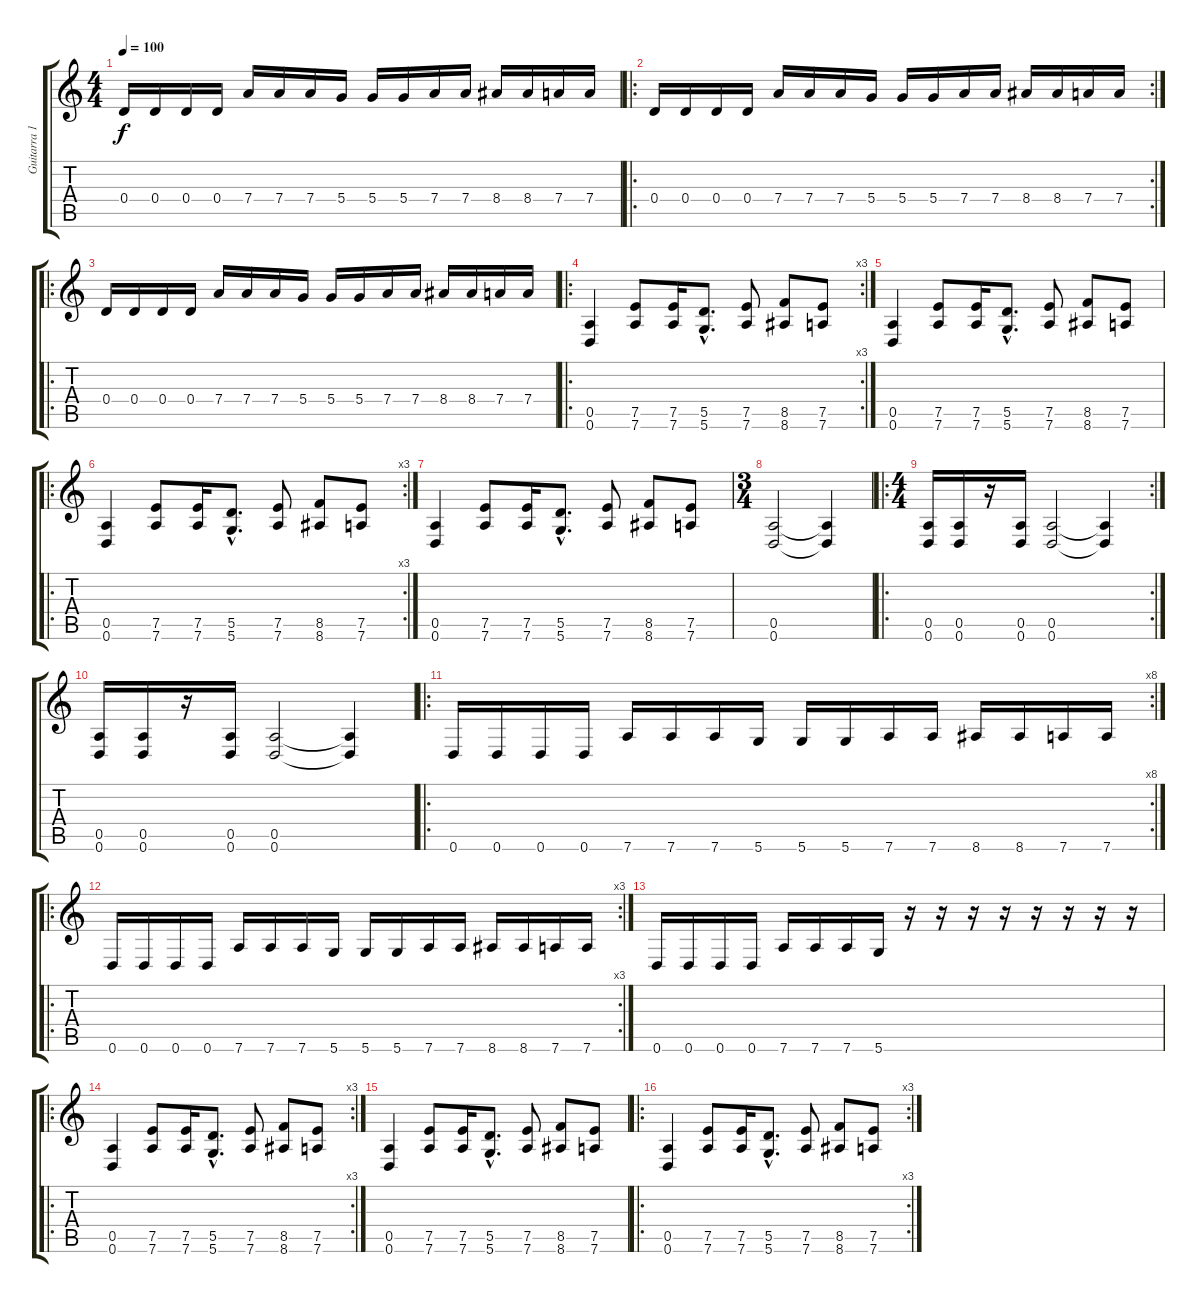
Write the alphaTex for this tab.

\track ("Guitarra 1" "Guitarra 1") {instrument electricguitarmuted}
\staff {score tabs}
\tuning (E4 B3 G3 D3 A2 D2) {hide}
\ts (4 4)
\tempo 100
\clef g2
\ks c
0.4.16{dy f instrument electricguitarmuted} 0.4.16 0.4.16 0.4.16 7.4.16 7.4.16 7.4.16 5.4.16 5.4.16 5.4.16 7.4.16 7.4.16 8.4.16 8.4.16 7.4.16 7.4.16 |
\ro
\rc 2
0.4.16 0.4.16 0.4.16 0.4.16 7.4.16 7.4.16 7.4.16 5.4.16 5.4.16 5.4.16 7.4.16 7.4.16 8.4.16 8.4.16 7.4.16 7.4.16 |
\ro
0.4.16{instrument distortionguitar} 0.4.16 0.4.16 0.4.16 7.4.16 7.4.16 7.4.16 5.4.16 5.4.16 5.4.16 7.4.16 7.4.16 8.4.16 8.4.16 7.4.16 7.4.16 |
\ro
\rc 3
(0.5 0.6).4 (7.5 7.6).8 (7.5 7.6).16 (5.5{hac} 5.6{hac}).8{d} (7.5 7.6).8 (8.5 8.6).8 (7.5 7.6).8 |
(0.5 0.6).4 (7.5 7.6).8 (7.5 7.6).16 (5.5{hac} 5.6{hac}).8{d} (7.5 7.6).8 (8.5 8.6).8 (7.5 7.6).8 |
\ro
\rc 3
(0.5 0.6).4 (7.5 7.6).8 (7.5 7.6).16 (5.5{hac} 5.6{hac}).8{d} (7.5 7.6).8 (8.5 8.6).8 (7.5 7.6).8 |
(0.5 0.6).4 (7.5 7.6).8 (7.5 7.6).16 (5.5{hac} 5.6{hac}).8{d} (7.5 7.6).8 (8.5 8.6).8 (7.5 7.6).8 |
\ts (3 4)
(0.5 0.6).2{instrument distortionguitar} (0.5{t} 0.6{t}).4 |
\ro
\rc 2
\ts (4 4)
(0.5 0.6).16 (0.5 0.6).16 r.16 (0.5 0.6).16 (0.5 0.6).2 (0.5{t} 0.6{t}).4 |
(0.5 0.6).16 (0.5 0.6).16 r.16 (0.5 0.6).16 (0.5 0.6).2 (0.5{t} 0.6{t}).4 |
\ro
\rc 8
0.6.16{instrument electricguitarclean} 0.6.16 0.6.16 0.6.16 7.6.16 7.6.16 7.6.16 5.6.16 5.6.16 5.6.16 7.6.16 7.6.16 8.6.16 8.6.16 7.6.16 7.6.16 |
\ro
\rc 3
0.6.16 0.6.16 0.6.16 0.6.16 7.6.16 7.6.16 7.6.16 5.6.16 5.6.16 5.6.16 7.6.16 7.6.16 8.6.16 8.6.16 7.6.16 7.6.16 |
0.6.16 0.6.16 0.6.16 0.6.16 7.6.16 7.6.16 7.6.16 5.6.16 r.16 r.16 r.16 r.16 r.16 r.16 r.16 r.16 |
\ro
\rc 3
(0.5 0.6).4{instrument distortionguitar} (7.5 7.6).8 (7.5 7.6).16 (5.5{hac} 5.6{hac}).8{d} (7.5 7.6).8 (8.5 8.6).8 (7.5 7.6).8 |
(0.5 0.6).4 (7.5 7.6).8 (7.5 7.6).16 (5.5{hac} 5.6{hac}).8{d} (7.5 7.6).8 (8.5 8.6).8 (7.5 7.6).8 |
\ro
\rc 3
(0.5 0.6).4 (7.5 7.6).8 (7.5 7.6).16 (5.5{hac} 5.6{hac}).8{d} (7.5 7.6).8 (8.5 8.6).8 (7.5 7.6).8
